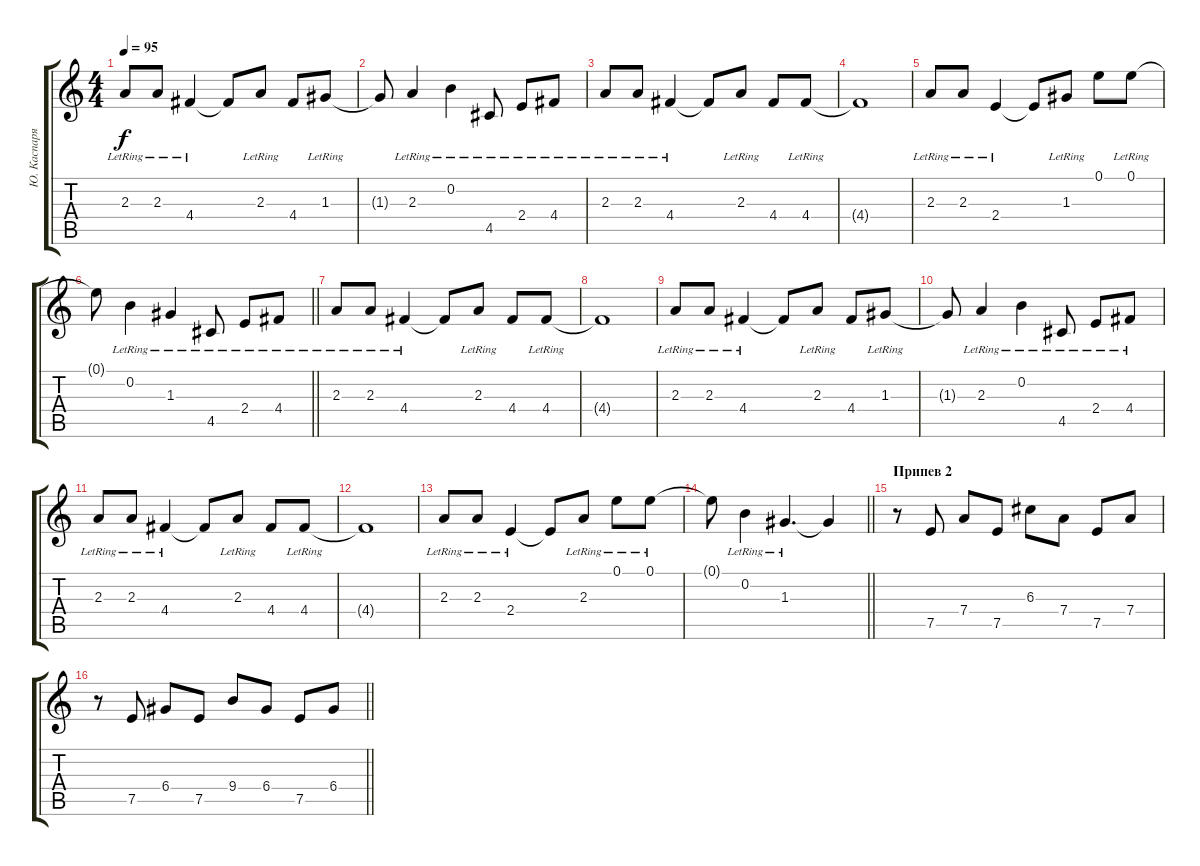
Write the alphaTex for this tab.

\track ("Ю. Каспарян" "Ю. Каспаря") {instrument electricguitarmuted}
\staff {score tabs}
\tuning (E4 B3 G3 D3 A2 E2) {hide}
\ts (4 4)
\tempo 95
\clef g2
\ks c
2.3{lr}.8{dy f} 2.3{lr}.8 4.4{lr}.4 4.4{t}.8 2.3{lr}.8 4.4.8 1.3{lr}.8 |
1.3{t}.8 2.3{lr}.4 0.2{lr}.4 4.5{lr}.8 2.4{lr}.8 4.4{lr}.8 |
2.3{lr}.8 2.3{lr}.8 4.4{lr}.4 4.4{t}.8 2.3{lr}.8 4.4.8 4.4{lr}.8 |
4.4{t}.1 |
2.3{lr}.8 2.3{lr}.8 2.4{lr}.4 2.4{t}.8 1.3{lr}.8 0.1.8 0.1{lr}.8 |
\barLineRight lightlight
0.1{t}.8 0.2{lr}.4 1.3{lr}.4 4.5{lr}.8 2.4{lr}.8 4.4{lr}.8 |
2.3{lr}.8 2.3{lr}.8 4.4{lr}.4 4.4{t}.8 2.3{lr}.8 4.4.8 4.4{lr}.8 |
4.4{t}.1 |
2.3{lr}.8 2.3{lr}.8 4.4{lr}.4 4.4{t}.8 2.3{lr}.8 4.4.8 1.3{lr}.8 |
1.3{t}.8 2.3{lr}.4 0.2{lr}.4 4.5{lr}.8 2.4{lr}.8 4.4{lr}.8 |
2.3{lr}.8 2.3{lr}.8 4.4{lr}.4 4.4{t}.8 2.3{lr}.8 4.4.8 4.4{lr}.8 |
4.4{t}.1 |
2.3{lr}.8 2.3{lr}.8 2.4{lr}.4 2.4{t}.8 2.3{lr}.8 0.1{lr}.8 0.1{lr}.8 |
\barLineRight lightlight
0.1{t}.8 0.2{lr}.4 1.3{lr}.4{d} 1.3{t}.4 |
\section ("" "Припев 2")
r.8 7.5.8 7.4.8 7.5.8 6.3.8 7.4.8 7.5.8 7.4.8 |
\barLineRight lightlight
r.8 7.5.8 6.4.8 7.5.8 9.4.8 6.4.8 7.5.8 6.4.8
